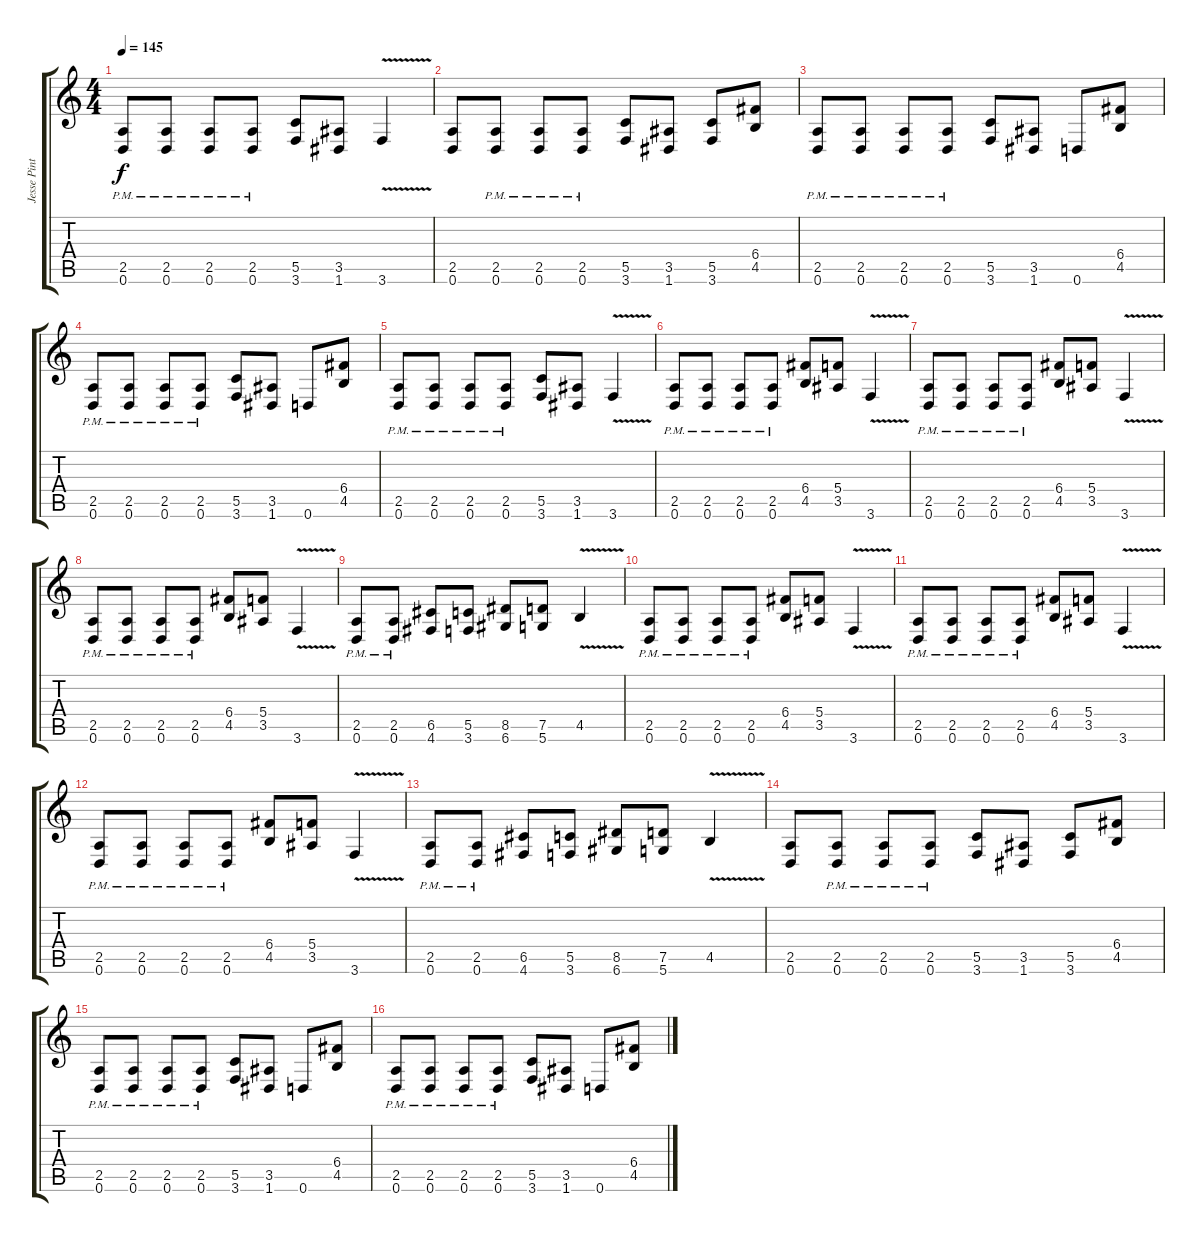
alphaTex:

\track ("Jesse Pintado (Guitar 2)" "Jesse Pint") {instrument distortionguitar}
\staff {score tabs}
\tuning (D4 A3 F3 C3 G2 D2) {hide}
\ts (4 4)
\tempo 145
\clef g2
\ks c
(2.5{pm} 0.6).8{dy f} (2.5{pm} 0.6).8 (2.5{pm} 0.6).8 (2.5{pm} 0.6).8 (5.5 3.6).8 (3.5 1.6).8 3.6{v}.4 |
(2.5 0.6).8 (2.5{pm} 0.6).8 (2.5{pm} 0.6).8 (2.5{pm} 0.6).8 (5.5 3.6).8 (3.5 1.6).8 (5.5 3.6).8 (6.4 4.5).8 |
(2.5{pm} 0.6).8 (2.5{pm} 0.6).8 (2.5{pm} 0.6).8 (2.5{pm} 0.6).8 (5.5 3.6).8 (3.5 1.6).8 0.6.8 (6.4 4.5).8 |
(2.5{pm} 0.6).8 (2.5{pm} 0.6).8 (2.5{pm} 0.6).8 (2.5{pm} 0.6).8 (5.5 3.6).8 (3.5 1.6).8 0.6.8 (6.4 4.5).8 |
(2.5{pm} 0.6).8 (2.5{pm} 0.6).8 (2.5{pm} 0.6).8 (2.5{pm} 0.6).8 (5.5 3.6).8 (3.5 1.6).8 3.6{v}.4 |
(2.5{pm} 0.6).8 (2.5{pm} 0.6).8 (2.5{pm} 0.6).8 (2.5{pm} 0.6).8 (6.4 4.5).8 (5.4 3.5).8 3.6{v}.4 |
(2.5{pm} 0.6).8 (2.5{pm} 0.6).8 (2.5{pm} 0.6).8 (2.5{pm} 0.6).8 (6.4 4.5).8 (5.4 3.5).8 3.6{v}.4 |
(2.5{pm} 0.6).8 (2.5{pm} 0.6).8 (2.5{pm} 0.6).8 (2.5{pm} 0.6).8 (6.4 4.5).8 (5.4 3.5).8 3.6{v}.4 |
(2.5{pm} 0.6).8 (2.5{pm} 0.6).8 (6.5 4.6).8 (5.5 3.6).8 (8.5 6.6).8 (7.5 5.6).8 4.5{v}.4 |
(2.5{pm} 0.6).8 (2.5{pm} 0.6).8 (2.5{pm} 0.6).8 (2.5{pm} 0.6).8 (6.4 4.5).8 (5.4 3.5).8 3.6{v}.4 |
(2.5{pm} 0.6).8 (2.5{pm} 0.6).8 (2.5{pm} 0.6).8 (2.5{pm} 0.6).8 (6.4 4.5).8 (5.4 3.5).8 3.6{v}.4 |
(2.5{pm} 0.6).8 (2.5{pm} 0.6).8 (2.5{pm} 0.6).8 (2.5{pm} 0.6).8 (6.4 4.5).8 (5.4 3.5).8 3.6{v}.4 |
(2.5{pm} 0.6).8 (2.5{pm} 0.6).8 (6.5 4.6).8 (5.5 3.6).8 (8.5 6.6).8 (7.5 5.6).8 4.5{v}.4 |
(2.5 0.6).8 (2.5{pm} 0.6).8 (2.5{pm} 0.6).8 (2.5{pm} 0.6).8 (5.5 3.6).8 (3.5 1.6).8 (5.5 3.6).8 (6.4 4.5).8 |
(2.5{pm} 0.6).8 (2.5{pm} 0.6).8 (2.5{pm} 0.6).8 (2.5{pm} 0.6).8 (5.5 3.6).8 (3.5 1.6).8 0.6.8 (6.4 4.5).8 |
(2.5{pm} 0.6).8 (2.5{pm} 0.6).8 (2.5{pm} 0.6).8 (2.5{pm} 0.6).8 (5.5 3.6).8 (3.5 1.6).8 0.6.8 (6.4 4.5).8
